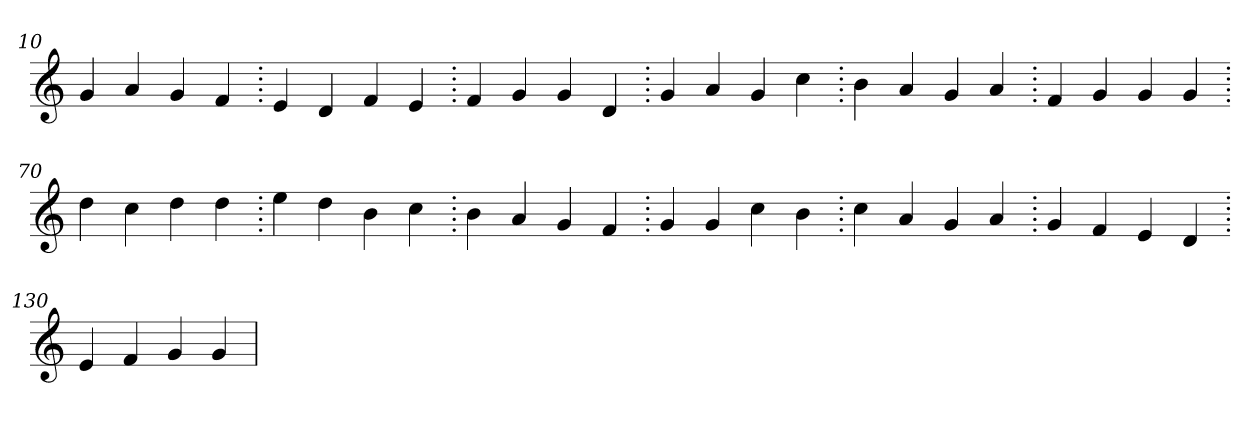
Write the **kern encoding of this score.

**kern
*part1
*staff1
*clefG2
=10.
4g
4a
4g
4f
=20.
4e
4d
4f
4e
=30.
4f
4g
4g
4d
=40.
4g
4a
4g
4cc
=50.
4b
4a
4g
4a
=60.
4f
4g
4g
4g
=70.
4dd
4cc
4dd
4dd
=80.
4ee
4dd
4b
4cc
=90.
4b
4a
4g
4f
=100.
4g
4g
4cc
4b
=110.
4cc
4a
4g
4a
=120.
4g
4f
4e
4d
=130.
4e
4f
4g
4g
=
*-
